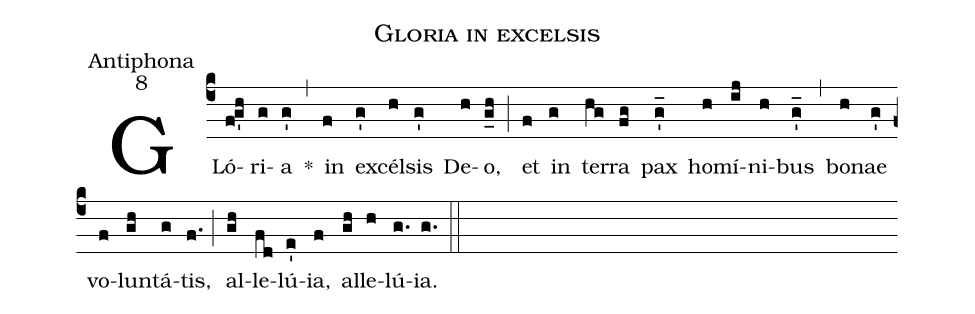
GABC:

name:Gloria in excelsis;
office-part:Antiphona;
mode:8;
%%
(c4) GLó(f!g'h)ri(g)a(g') *(,) in(f) ex(g')cél(h)sis(g') De(h)o,(g_h) (;) et(f) in(g) ter(hg)ra(fg) pax(g'_) ho(h)mí(ij)ni(h)bus(g'_) (,) bo(h)nae(g') vo(f)lun(gh)tá(g)tis,(f.) (;) al(gh)le(fd)lú(e')ia,(f) al(gh)le(h)lú(g.)ia.(g.) (::)
